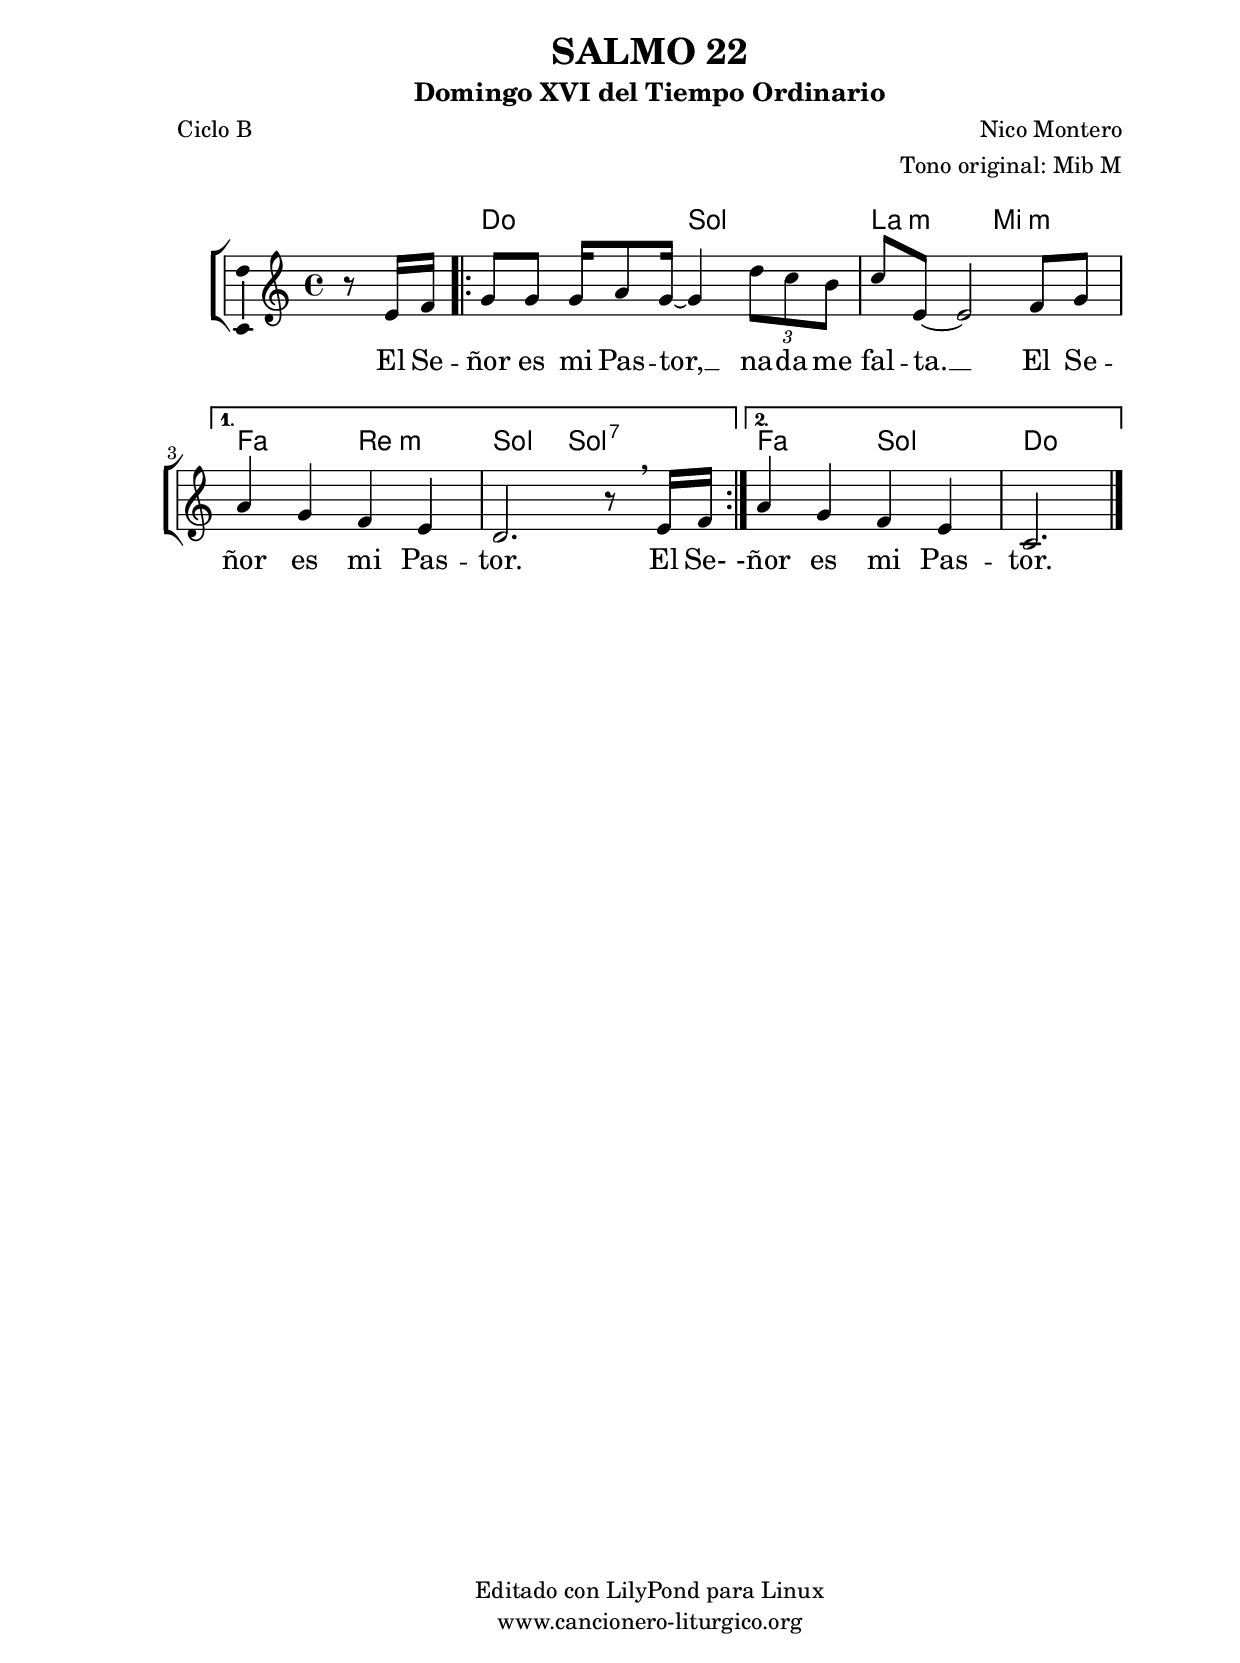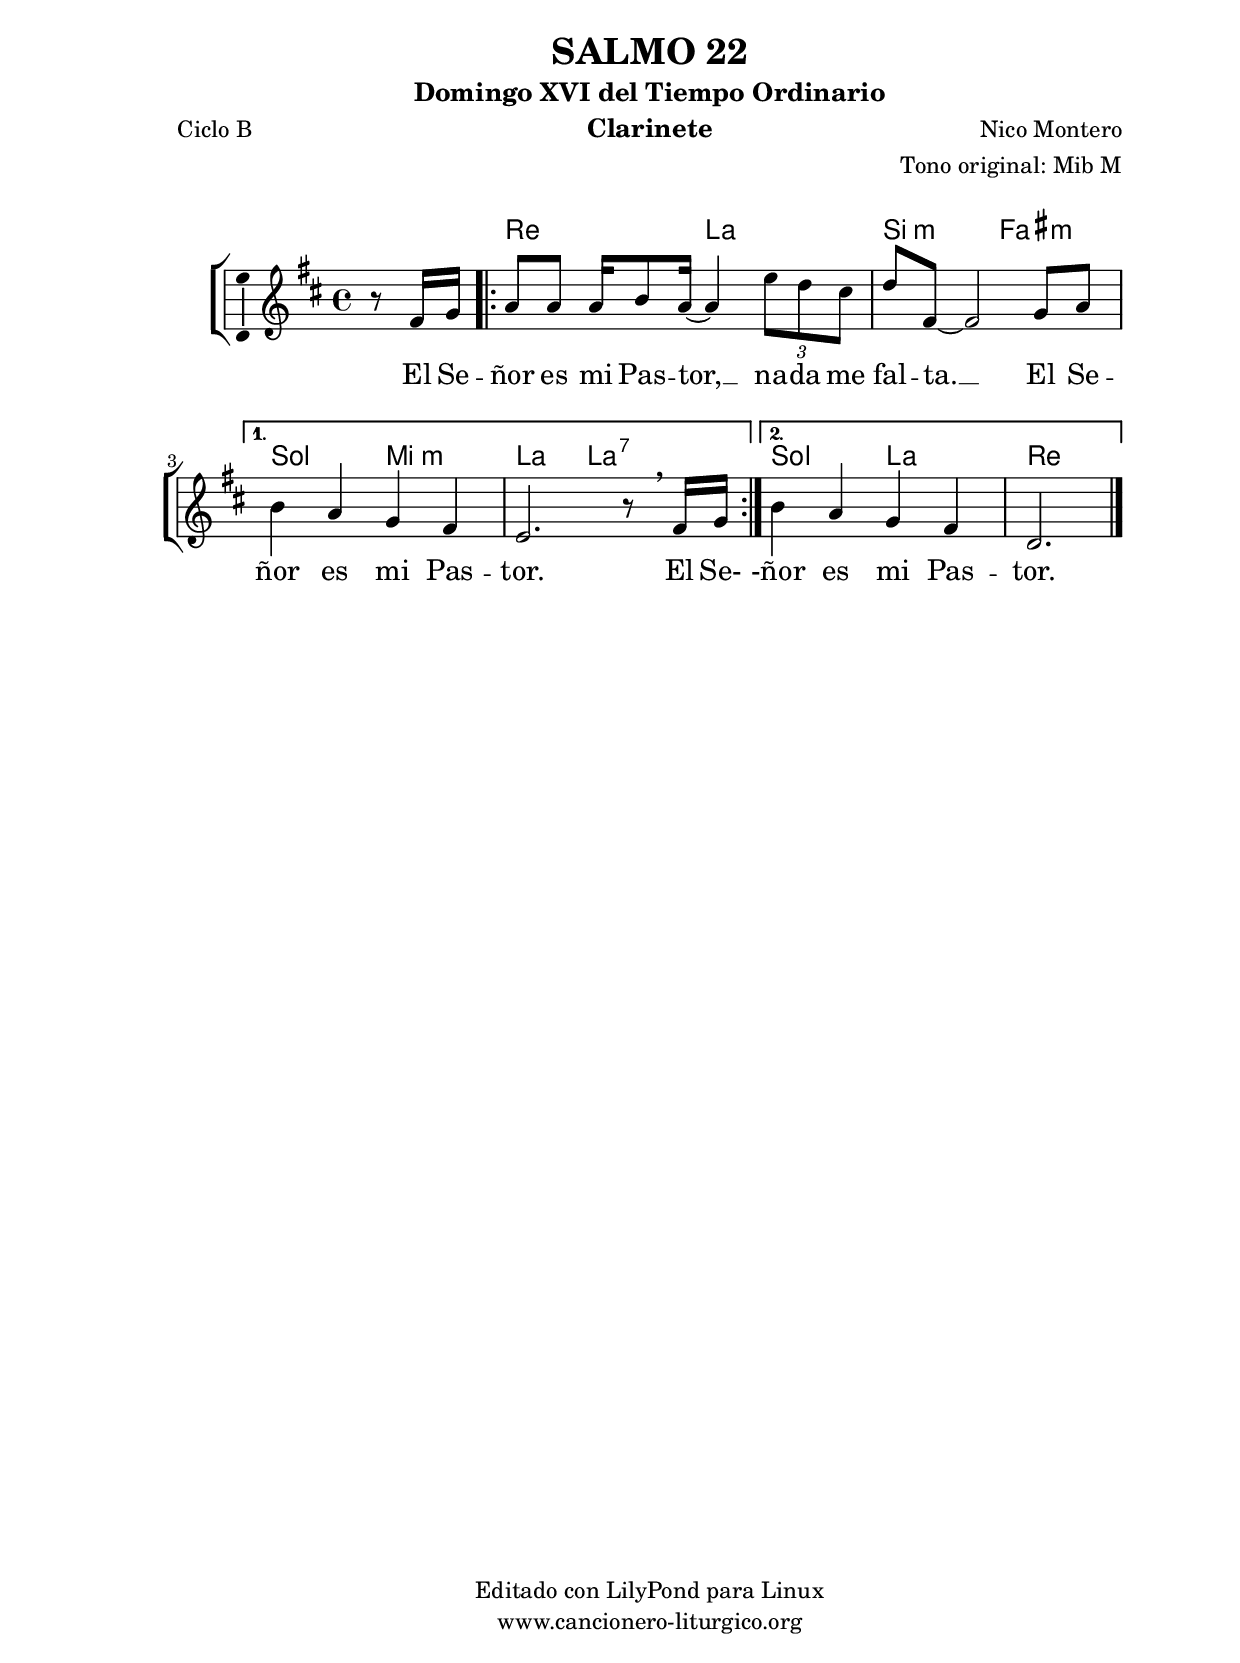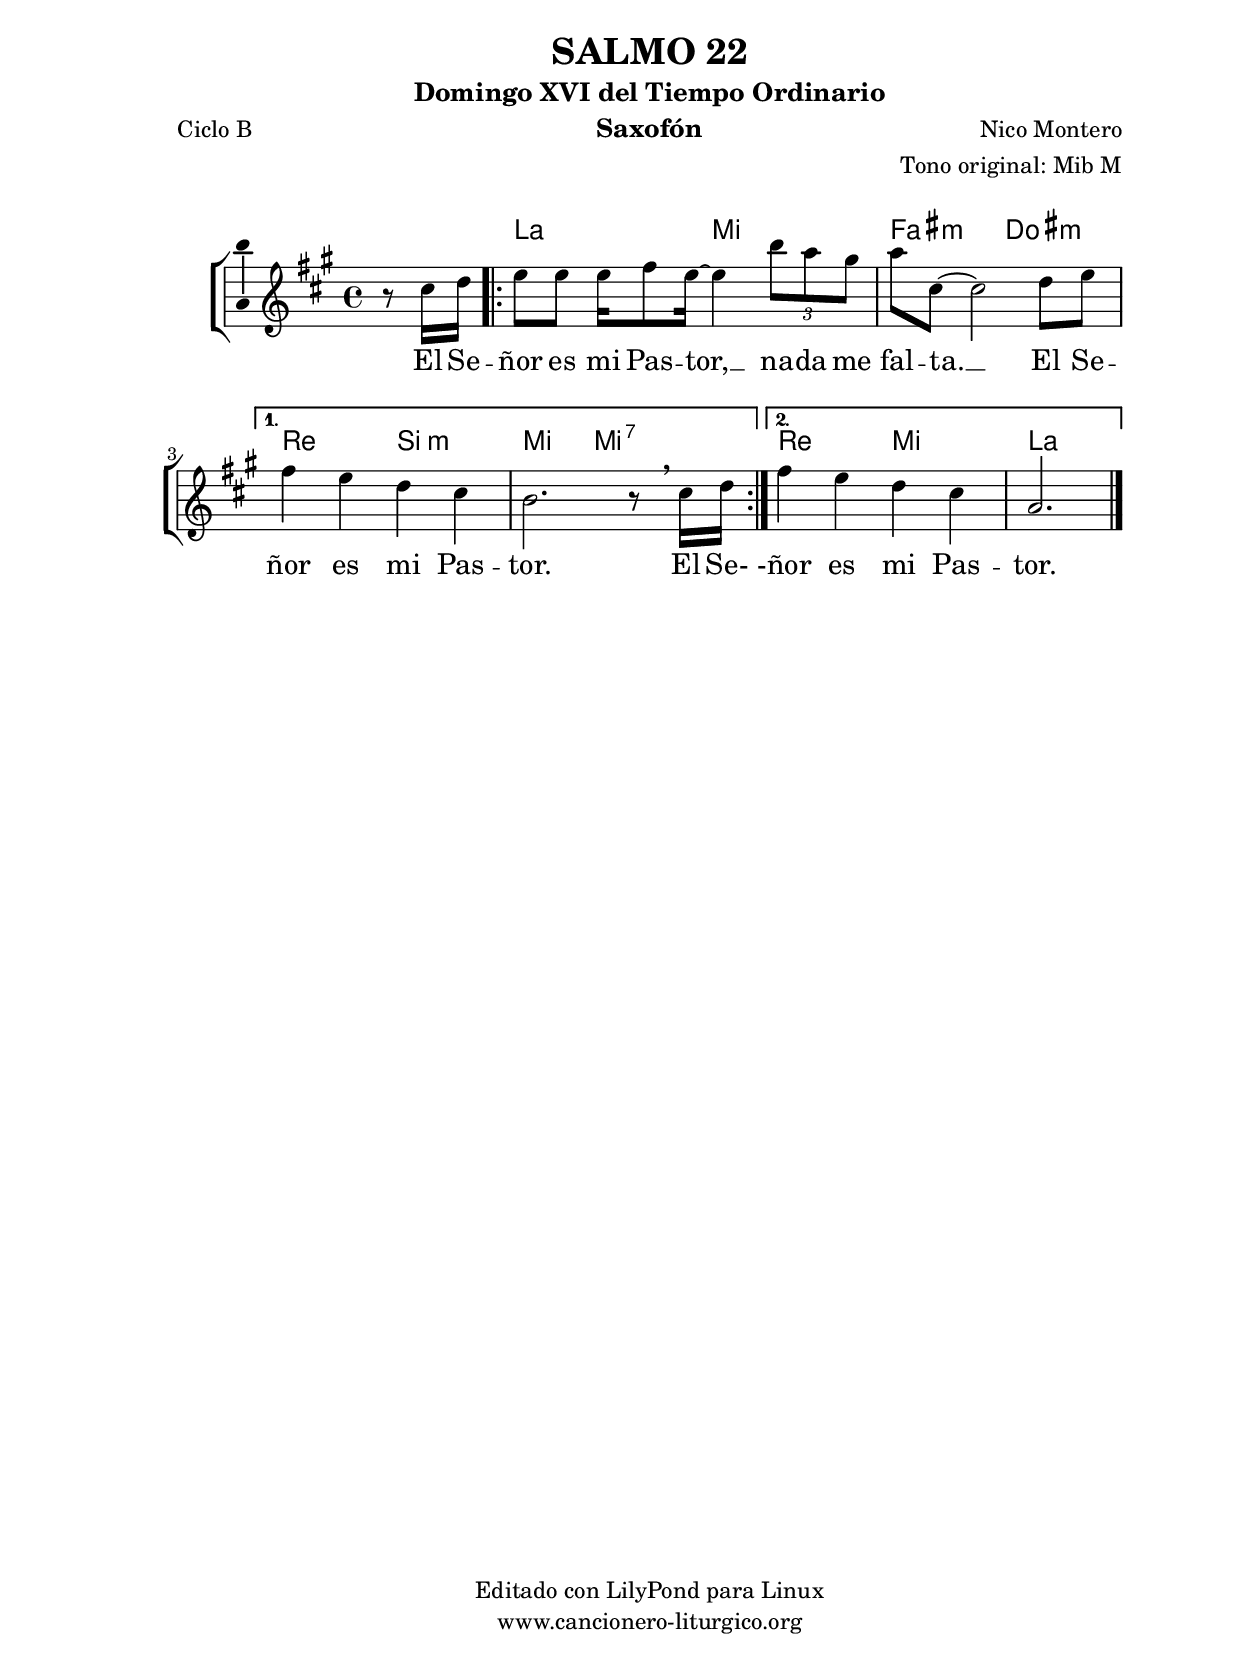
%
%para convertir .midi en .wav:
%timidity filename.midi -Ow -o finename.wav
%
%
%Para convertir de .wav a .mp3:
%lame -h -m j filename.wav
%
%
%para escuchar el midi:
%timidity nombrefichero.midi
%


%versión de lilypond para la que se ha escrito esta partitura:
\version "2.16.0"

	%Tamaño papel
	#(set-default-paper-size "a4")
	%Tamaño partitura
	#(set-global-staff-size 20)
	%No responde al pulsar sobre una nota
	#(ly:set-option 'point-and-click #f)

%parámetros del encabezamiento:
\header {
	title = "SALMO 22"
	subtitle = "Domingo XVI del Tiempo Ordinario"
	composer = "Nico Montero"
	poet = "Ciclo B"
	meter = ""
	arranger = "Tono original: Mib M"
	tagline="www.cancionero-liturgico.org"
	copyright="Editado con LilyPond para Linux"
	}

%parámetros asociados al papel:
\paper  {
	oddHeaderMarkup = \markup {\fill-line { \on-the-fly #not-first-page \fromproperty #'header:title \on-the-fly #not-first-page \fromproperty #'header:composer }}
	evenHeaderMarkup = \markup {\fill-line { \fromproperty #'header:composer \fromproperty #'header:title }}
	#(set-paper-size "a4")
	print-page-number = ##f
	first-page-number = 1
	print-first-page-number = ##f
%	head-separation = 3.0 \cm
	top-margin = 2.0 \cm
	bottom-margin = 0.5\cm
%%%	bottom-margin = -1.0\cm
	left-margin = 3.0 \cm
	line-width = 16.0 \cm 
	indent = 8\mm
	interscoreline = 2.\mm
	between-system-space = 15\mm
%	para que las partituras no llenen la hoja:
	ragged-bottom = ##t
%	idem para la última hoja:
	ragged-last-bottom = ##f
%	para que las partituras llenen el ancho del papel:
	ragged-last = ##f
	after-title-space = 2.5 \cm
%page-count=1
%system-count=1

	%Flexible Vertical Spacing
%	markup-markup-spacing =
%	#'((basic-distance . 15) (minimum-distance . 15) (padding . 3))
	markup-system-spacing =
	#'((basic-distance . 15) (minimum-distance . 15) (padding . 3))
	system-system-spacing =
	#'((basic-distance . 15) (minimum-distance . 15) (padding . 3))
	score-system-spacing =
	#'((basic-distance . 15) (minimum-distance . 15) (padding . 5))
%	top-system-spacing = % header
%	#'((basic-distance . 8) (minimum-distance . 0) (padding . 3))
%	top-markup-spacing =
%	#'((basic-distance . 20) (minimum-distance . 20) (padding . 3))
	last-bottom-spacing = % footer
	#'((basic-distance . 5) (minimum-distance . 5) (padding . 3))
%	score-markup-spacing =
%	#'((basic-distance . 16) (minimum-distance . 13) (padding . 3))

	}


%parámetros que afectan a toda la partitura:
global =  {
	%clave de sol (G):
	\clef G
	%armadura:
	\transpose ees c
	\key ees \major
	\tempo 4=74
	\set Score.tempoHideNote = ##t
	}


acordes = {
	\italianChords
	\chordmode {
	\transpose ees c
{

s4
\repeat volta 2 {
ees2 bes c:m g:m
}
\alternative {
{
aes2 f:m bes bes:7
}
{
aes2 bes ees2. %%%s4
}
}

	}
	}
}


melodia = 
	\transpose ees c
{
	\relative c''{

\time 4/4

\partial4
r8 g16 aes
\repeat volta 2 {
%%%%%%%%%%%%%%%bes8 bes bes16 c8 bes16~bes4 f'16 ees8 d16
bes8 bes bes16 c8 bes16~bes4 \tuplet3/2{f'8 ees d}
ees8 g,~g2 aes8 bes
}
\alternative {
{
c4 bes aes g
f2. r8 \breathe g16 aes
}
{
c4 bes aes g
ees2. %%%s4
}
}

	\bar "|."
	}
	}


texto = \lyricmode {
El Se -- ñor es mi Pas -- tor, __ na -- da me fal -- ta. __
El Se -- ñor es mi Pas -- tor.
El Se-
-ñor es mi Pas -- tor.
	}


acordesStaff = \context ChordNames = acordesStaff <<
	\set chordChanges = ##t
	\acordes
	>>


vozStaff = \context Voice = vozStaff
\with {\consists "Ambitus_engraver"}
<<
%	\set Staff.instrumentName = ""
%	\set Staff.shortInstrumentName = ""
%	\set Staff.midiInstrument = #"clarinet"
%	\set Staff.midiInstrument = #"cello"
%	\set Staff.midiInstrument = #"flute"
	\set Staff.midiInstrument = #"electric guitar (jazz)"
%	\set Staff.midiInstrument = #"english horn"
%	\set Staff.midiInstrument = #"violin"
%	\set Staff.midiInstrument = #"glockenspiel"
	\set Staff.midiMinimumVolume = #0.7
	\set Staff.midiMaximumVolume = #0.9
	\global
	\melodia
	>>


textoStaff = \context Lyrics = textoStaff <<
	\lyricsto vozStaff \texto
	>>

\book {
	\score {
		\context ChoirStaff {
			\override StaffGroup.SystemStartBracket #'collapse-height = #1
			\override Score.SystemStartBar #'collapse-height = #1
			<<
			\acordesStaff
			\vozStaff
			\textoStaff
			>>
			}
		\layout {
	    		\context {
				\Lyrics
				\override LyricText #'font-size = #2
				}
	   		 \context {
				\Score
				%fontSize = #3
				\override StaffSymbol #'staff-space = #(magstep +3)
				%\override Beam #'thickness = #0.55
				%\override SpacingSpanner #'spacing-increment = #1.0
				%\override Slur #'height-limit = #1.5
				}
			}
		}
	\score {
		\unfoldRepeats
		\context ChoirStaff {
			<<
			\acordesStaff
			\vozStaff
			>>
			}
		\midi {
	  		\context {
	  			\Score
				tempoWholesPerMinute = #(ly:make-moment 70 4)
				}
			}
		}
	}

%Partitura para clarinete
#(define output-suffix "C")
\book {
	\header{
		instrument = "Clarinete"
		}
	\score {
		\context ChoirStaff {
			\override StaffGroup.SystemStartBracket #'collapse-height = #1
			\override Score.SystemStartBar #'collapse-height = #1
\transpose c d
			<<
			\acordesStaff
			\vozStaff
			\textoStaff
			>>
			}
		\layout {
	    		\context {
				\Lyrics
				\override LyricText #'font-size = #2
				}
	   		 \context {
				\Score
				%fontSize = #3
				\override StaffSymbol #'staff-space = #(magstep +3)
				%\override Beam #'thickness = #0.55
				%\override SpacingSpanner #'spacing-increment = #1.0
				%\override Slur #'height-limit = #1.5
				}
			}
		}
	}

%Partitura para saxofón
#(define output-suffix "S")
\book {
	\header{
		instrument = "Saxofón"
		}
	\score {
		\context ChoirStaff {
			\override StaffGroup.SystemStartBracket #'collapse-height = #1
			\override Score.SystemStartBar #'collapse-height = #1
\transpose c a
			<<
			\acordesStaff
			\vozStaff
			\textoStaff
			>>
			}
		\layout {
	    		\context {
				\Lyrics
				\override LyricText #'font-size = #2
				}
	   		 \context {
				\Score
				%fontSize = #3
				\override StaffSymbol #'staff-space = #(magstep +3)
				%\override Beam #'thickness = #0.55
				%\override SpacingSpanner #'spacing-increment = #1.0
				%\override Slur #'height-limit = #1.5
				}
			}
		}
	}

